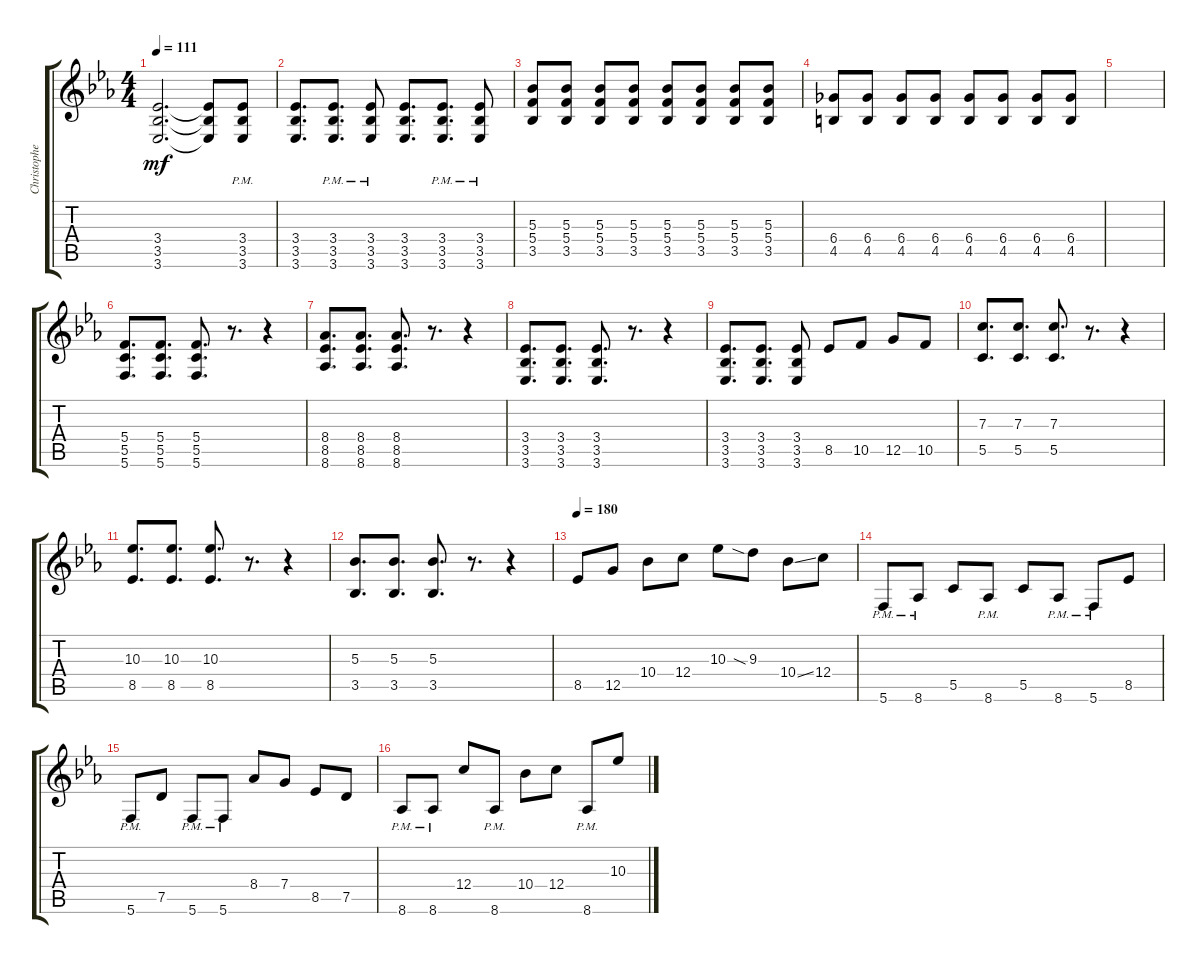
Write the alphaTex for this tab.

\track ("Christopher" "Christophe") {instrument distortionguitar}
\staff {score tabs}
\tuning (D4 A3 F3 C3 G2 C2) {hide}
\ts (4 4)
\tempo 111
\clef g2
\ks cminor
(3.4 3.5 3.6).2{d dy mf} (3.4{t} 3.5{t} 3.6{t}).8 (3.4{pm} 3.5{pm} 3.6{pm}).8 |
(3.4 3.5 3.6).8{d} (3.4{pm} 3.5{pm} 3.6{pm}).8{d} (3.4{pm} 3.5{pm} 3.6{pm}).8 (3.4 3.5 3.6).8{d} (3.4{pm} 3.5{pm} 3.6{pm}).8{d} (3.4{pm} 3.5{pm} 3.6{pm}).8 |
(5.3 5.4 3.5).8 (5.3 5.4 3.5).8 (5.3 5.4 3.5).8 (5.3 5.4 3.5).8 (5.3 5.4 3.5).8 (5.3 5.4 3.5).8 (5.3 5.4 3.5).8 (5.3 5.4 3.5).8 |
(6.4 4.5).8 (6.4 4.5).8 (6.4 4.5).8 (6.4 4.5).8 (6.4 4.5).8 (6.4 4.5).8 (6.4 4.5).8 (6.4 4.5).8 |
|
(5.4 5.5 5.6).8{d} (5.4 5.5 5.6).8{d} (5.4 5.5 5.6).8{d} r.8{d} r.4 |
(8.4 8.5 8.6).8{d} (8.4 8.5 8.6).8{d} (8.4 8.5 8.6).8{d} r.8{d} r.4 |
(3.4 3.5 3.6).8{d} (3.4 3.5 3.6).8{d} (3.4 3.5 3.6).8{d} r.8{d} r.4 |
(3.4 3.5 3.6).8{d} (3.4 3.5 3.6).8{d} (3.4 3.5 3.6).8 8.5.8 10.5.8 12.5.8 10.5.8 |
(7.3 5.5).8{d} (7.3 5.5).8{d} (7.3 5.5).8{d} r.8{d} r.4 |
(10.3 8.5).8{d} (10.3 8.5).8{d} (10.3 8.5).8{d} r.8{d} r.4 |
(5.3 3.5).8{d} (5.3 3.5).8{d} (5.3 3.5).8{d} r.8{d} r.4 |
\tempo 180
8.5.8 12.5.8 10.4.8 12.4.8 10.3.8 9.3{sia}.8 10.4{ss}.8 12.4.8 |
5.6{pm}.8 8.6{pm}.8 5.5.8 8.6{pm}.8 5.5.8 8.6{pm}.8 5.6{pm}.8 8.5.8 |
5.6{pm}.8 7.5.8 5.6{pm}.8 5.6{pm}.8 8.4.8 7.4.8 8.5.8 7.5.8 |
8.6{pm}.8 8.6{pm}.8 12.4.8 8.6{pm}.8 10.4.8 12.4.8 8.6{pm}.8 10.3.8
